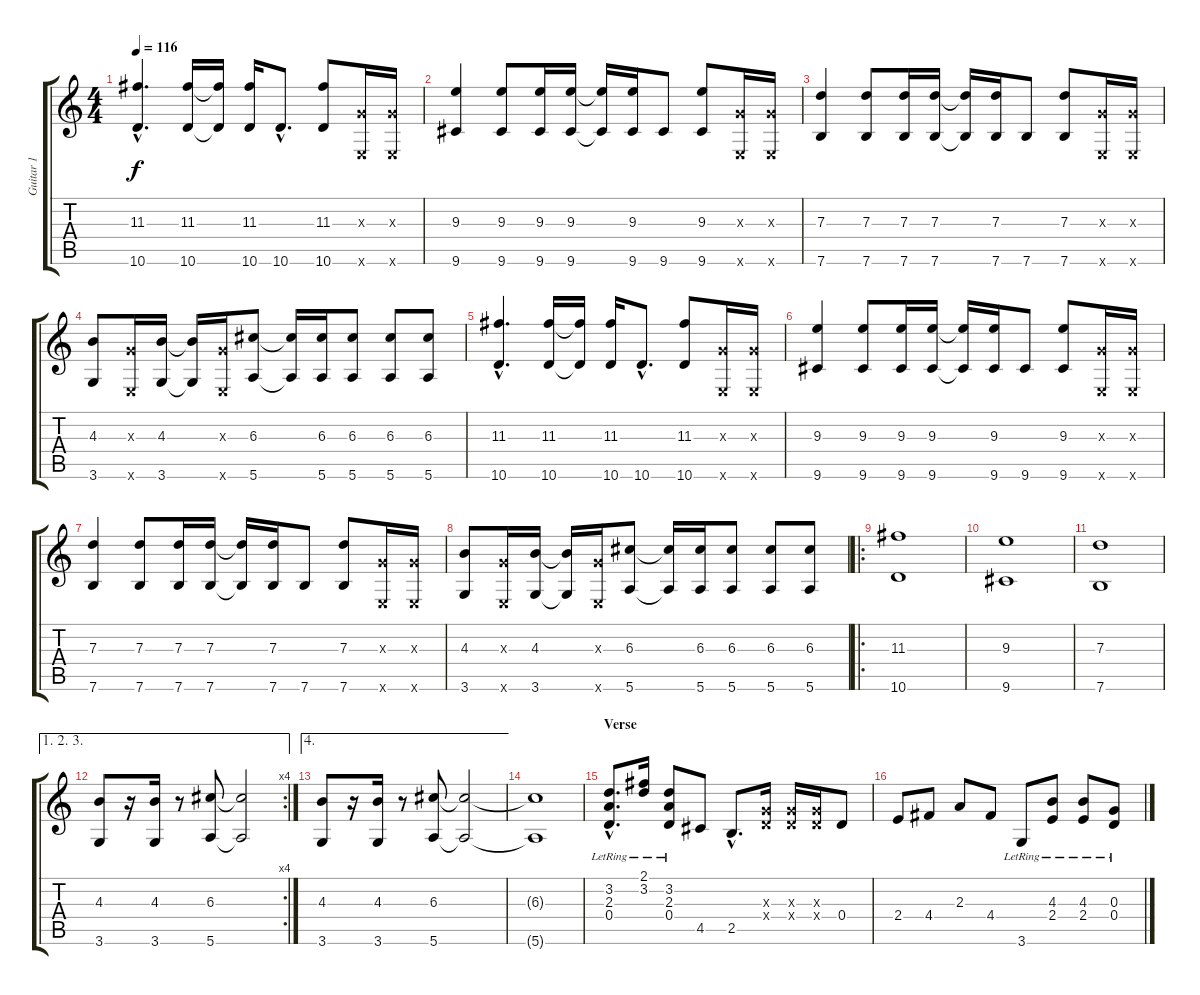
\track ("Guitar 1" "Guitar 1") {instrument acousticguitarnylon}
\staff {score tabs}
\tuning (E4 B3 G3 D3 A2 E2) {hide}
\ts (4 4)
\tempo 116
\clef g2
\ks c
(11.3{hac} 10.6{hac}).4{d dy f} (11.3 10.6).16 (11.3{t} 10.6{t}).16 (11.3 10.6).16 10.6{hac}.8{d} (11.3 10.6).8 (0.3{x} 0.6{x}).16 (0.3{x} 0.6{x}).16 |
(9.3 9.6).4 (9.3 9.6).8 (9.3 9.6).16 (9.3 9.6).16 (9.3{t} 9.6{t}).16 (9.3 9.6).16 9.6.8 (9.3 9.6).8 (0.3{x} 0.6{x}).16 (0.3{x} 0.6{x}).16 |
(7.3 7.6).4 (7.3 7.6).8 (7.3 7.6).16 (7.3 7.6).16 (7.3{t} 7.6{t}).16 (7.3 7.6).16 7.6.8 (7.3 7.6).8 (0.3{x} 0.6{x}).16 (0.3{x} 0.6{x}).16 |
(4.3 3.6).8 (0.3{x} 0.6{x}).16 (4.3 3.6).16 (4.3{t} 3.6{t}).16 (0.3{x} 0.6{x}).16 (6.3 5.6).8 (6.3{t} 5.6{t}).16 (6.3 5.6).16 (6.3 5.6).8 (6.3 5.6).8 (6.3 5.6).8 |
(11.3{hac} 10.6{hac}).4{d} (11.3 10.6).16 (11.3{t} 10.6{t}).16 (11.3 10.6).16 10.6{hac}.8{d} (11.3 10.6).8 (0.3{x} 0.6{x}).16 (0.3{x} 0.6{x}).16 |
(9.3 9.6).4 (9.3 9.6).8 (9.3 9.6).16 (9.3 9.6).16 (9.3{t} 9.6{t}).16 (9.3 9.6).16 9.6.8 (9.3 9.6).8 (0.3{x} 0.6{x}).16 (0.3{x} 0.6{x}).16 |
(7.3 7.6).4 (7.3 7.6).8 (7.3 7.6).16 (7.3 7.6).16 (7.3{t} 7.6{t}).16 (7.3 7.6).16 7.6.8 (7.3 7.6).8 (0.3{x} 0.6{x}).16 (0.3{x} 0.6{x}).16 |
(4.3 3.6).8 (0.3{x} 0.6{x}).16 (4.3 3.6).16 (4.3{t} 3.6{t}).16 (0.3{x} 0.6{x}).16 (6.3 5.6).8 (6.3{t} 5.6{t}).16 (6.3 5.6).16 (6.3 5.6).8 (6.3 5.6).8 (6.3 5.6).8 |
\ro
(11.3 10.6).1 |
(9.3 9.6).1 |
(7.3 7.6).1 |
\ae (1 2 3)
\rc 4
(4.3 3.6).8 r.16 (4.3 3.6).16 r.8 (6.3 5.6).8 (6.3{t} 5.6{t}).2 |
\ae 4
(4.3 3.6).8 r.16 (4.3 3.6).16 r.8 (6.3 5.6).8 (6.3{t} 5.6{t}).2 |
(6.3{t} 5.6{t}).1 |
\section ("" "Verse")
(3.2{hac lr} 2.3{hac lr} 0.4{hac lr}).8{d} (2.1{lr} 3.2{lr}).16 (3.2{lr} 2.3{lr} 0.4{lr}).8 4.5.8 2.5{hac}.8{d} (0.3{x} 0.4{x}).16 (0.3{x} 0.4{x}).16 (0.3{x} 0.4{x}).16 0.4.8 |
2.4.8 4.4.8 2.3.8 4.4.8 3.6{lr}.8 (4.3{lr} 2.4{lr}).8 (4.3{lr} 2.4{lr}).8 (0.3{lr} 0.4{lr}).8
